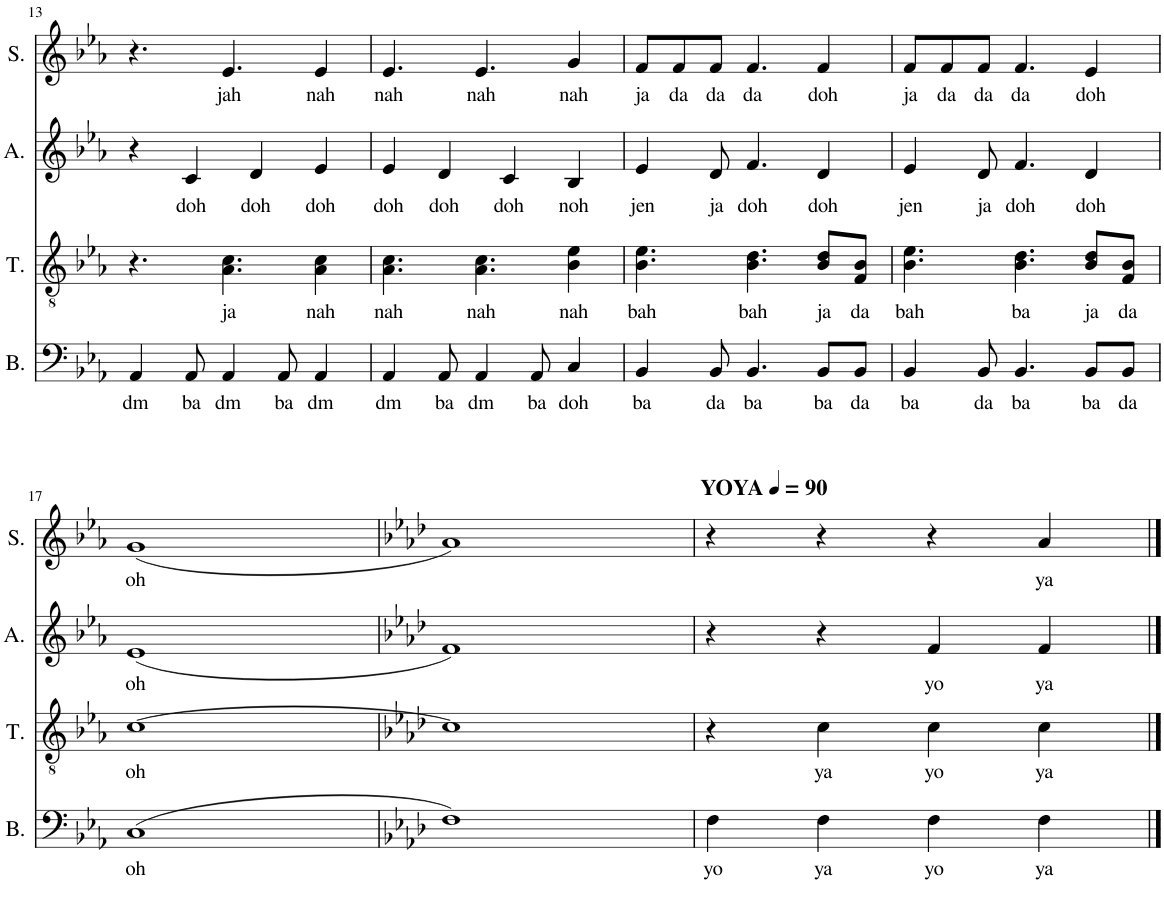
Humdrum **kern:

**kern	**text	**kern	**text	**kern	**text	**kern	**text
*part4	*part4	*part3	*part3	*part2	*part2	*part1	*part1
*staff4	*staff4	*staff3	*staff3	*staff2	*staff2	*staff1	*staff1
*I"Bass	*	*I"Tenor	*	*I"Alto	*	*I"Soprano	*
*I'B.	*	*I'T.	*	*I'A.	*	*I'S.	*
!!LO:PB:g=z
*clefF4	*	*clefGv2	*	*clefG2	*	*clefG2	*
*k[b-e-a-]	*	*k[b-e-a-]	*	*k[b-e-a-]	*	*k[b-e-a-]	*
=13	=13	=13	=13	=13	=13	=13	=13
!	!LO:LY:b	!	!	!	!	!	!
4AA-/	dm	4.r	.	4r	.	4.r	.
!	!LO:LY:b	!	!	!	!LO:LY:b	!	!
8AA-/	ba	.	.	4c/	doh	.	.
!	!LO:LY:b	!	!LO:LY:b	!	!	!	!LO:LY:b
4AA-/	dm	4.A-\ 4.c\	ja	.	.	4.e-/	jah
!	!	!	!	!	!LO:LY:b	!	!
.	.	.	.	4d/	doh	.	.
!	!LO:LY:b	!	!	!	!	!	!
8AA-/	ba	.	.	.	.	.	.
!	!LO:LY:b	!	!LO:LY:b	!	!LO:LY:b	!	!LO:LY:b
4AA-/	dm	4A-\ 4c\	nah	4e-/	doh	4e-/	nah
=14	=14	=14	=14	=14	=14	=14	=14
!	!LO:LY:b	!	!LO:LY:b	!	!LO:LY:b	!	!LO:LY:b
4AA-/	dm	4.A-\ 4.c\	nah	4e-/	doh	4.e-/	nah
!	!LO:LY:b	!	!	!	!LO:LY:b	!	!
8AA-/	ba	.	.	4d/	doh	.	.
!	!LO:LY:b	!	!LO:LY:b	!	!	!	!LO:LY:b
4AA-/	dm	4.A-\ 4.c\	nah	.	.	4.e-/	nah
!	!	!	!	!	!LO:LY:b	!	!
.	.	.	.	4c/	doh	.	.
!	!LO:LY:b	!	!	!	!	!	!
8AA-/	ba	.	.	.	.	.	.
!	!LO:LY:b	!	!LO:LY:b	!	!LO:LY:b	!	!LO:LY:b
4C/	doh	4B-\ 4e-\	nah	4B-/	noh	4g/	nah
=15	=15	=15	=15	=15	=15	=15	=15
!	!LO:LY:b	!	!LO:LY:b	!	!LO:LY:b	!	!LO:LY:b
4BB-/	ba	4.B-\ 4.e-\	bah	4e-/	jen	8f/L	ja
!	!	!	!	!	!	!	!LO:LY:b
.	.	.	.	.	.	8f/	da
!	!LO:LY:b	!	!	!	!LO:LY:b	!	!LO:LY:b
8BB-/	da	.	.	8d/	ja	8f/J	da
!	!LO:LY:b	!	!LO:LY:b	!	!LO:LY:b	!	!LO:LY:b
4.BB-/	ba	4.B-\ 4.d\	bah	4.f/	doh	4.f/	da
!	!LO:LY:b	!	!LO:LY:b	!	!LO:LY:b	!	!LO:LY:b
8BB-/L	ba	8B-/ 8d/L	ja	4d/	doh	4f/	doh
!	!LO:LY:b	!	!LO:LY:b	!	!	!	!
8BB-/J	da	8F/ 8B-/J	da	.	.	.	.
=16	=16	=16	=16	=16	=16	=16	=16
!	!LO:LY:b	!	!LO:LY:b	!	!LO:LY:b	!	!LO:LY:b
4BB-/	ba	4.B-\ 4.e-\	bah	4e-/	jen	8f/L	ja
!	!	!	!	!	!	!	!LO:LY:b
.	.	.	.	.	.	8f/	da
!	!LO:LY:b	!	!	!	!LO:LY:b	!	!LO:LY:b
8BB-/	da	.	.	8d/	ja	8f/J	da
!	!LO:LY:b	!	!LO:LY:b	!	!LO:LY:b	!	!LO:LY:b
4.BB-/	ba	4.B-\ 4.d\	ba	4.f/	doh	4.f/	da
!	!LO:LY:b	!	!LO:LY:b	!	!LO:LY:b	!	!LO:LY:b
8BB-/L	ba	8B-/ 8d/L	ja	4d/	doh	4e-/	doh
!	!LO:LY:b	!	!LO:LY:b	!	!	!	!
8BB-/J	da	8F/ 8B-/J	da	.	.	.	.
!!LO:LB:g=z
=17	=17	=17	=17	=17	=17	=17	=17
!	!LO:LY:b	!	!LO:LY:b	!	!LO:LY:b	!	!LO:LY:b
(1C	oh	[1c	oh	(1e-	oh	(1g	oh
=18	=18	=18	=18	=18	=18	=18	=18
*k[b-e-a-d-]	*	*k[b-e-a-d-]	*	*k[b-e-a-d-]	*	*k[b-e-a-d-]	*
1F)	.	1c]	.	1f)	.	1a-)	.
=19	=19	=19	=19	=19	=19	=19	=19
*	*	*	*	*	*	*MM90	*
!	!	!	!	!	!	!LO:TX:a:B:t=YOYA	!
!	!LO:LY:b	!	!	!	!	!	!
4F\	yo	4r	.	4r	.	4r	.
!	!LO:LY:b	!	!LO:LY:b	!	!	!	!
4F\	ya	4c\	ya	4r	.	4r	.
!	!LO:LY:b	!	!LO:LY:b	!	!LO:LY:b	!	!
4F\	yo	4c\	yo	4f/	yo	4r	.
!	!LO:LY:b	!	!LO:LY:b	!	!LO:LY:b	!	!LO:LY:b
4F\	ya	4c\	ya	4f/	ya	4a-/	ya
==	==	==	==	==	==	==	==
*-	*-	*-	*-	*-	*-	*-	*-
